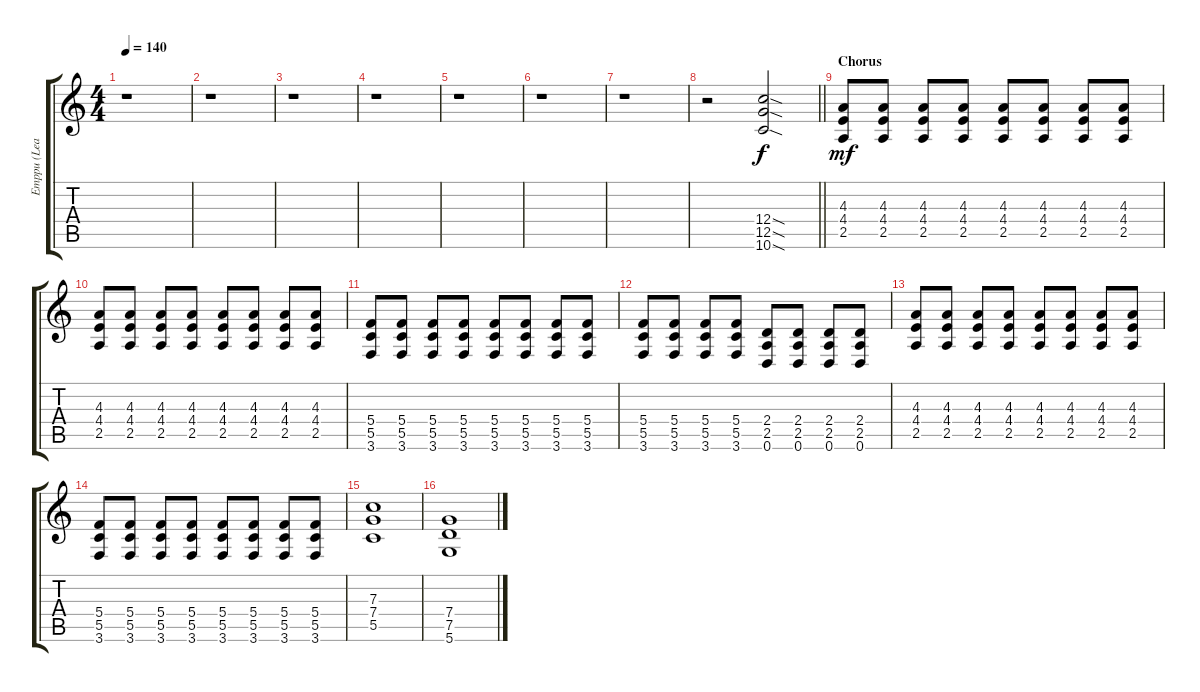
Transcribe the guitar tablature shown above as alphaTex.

\track ("Emppu (Lead)" "Emppu (Lea") {instrument distortionguitar}
\staff {score tabs}
\tuning (D4 A3 F3 C3 G2 D2) {hide}
\ts (4 4)
\tempo 140
\clef g2
\ks aminor
r.1{dy f} |
r.1 |
r.1 |
r.1 |
r.1 |
r.1 |
r.1 |
\barLineRight lightlight
r.2 (12.4{sod} 12.5{sod} 10.6{sod}).2 |
\section ("" "Chorus")
(4.3 4.4 2.5).8{dy mf} (4.3 4.4 2.5).8 (4.3 4.4 2.5).8 (4.3 4.4 2.5).8 (4.3 4.4 2.5).8 (4.3 4.4 2.5).8 (4.3 4.4 2.5).8 (4.3 4.4 2.5).8 |
(4.3 4.4 2.5).8 (4.3 4.4 2.5).8 (4.3 4.4 2.5).8 (4.3 4.4 2.5).8 (4.3 4.4 2.5).8 (4.3 4.4 2.5).8 (4.3 4.4 2.5).8 (4.3 4.4 2.5).8 |
(5.4 5.5 3.6).8 (5.4 5.5 3.6).8 (5.4 5.5 3.6).8 (5.4 5.5 3.6).8 (5.4 5.5 3.6).8 (5.4 5.5 3.6).8 (5.4 5.5 3.6).8 (5.4 5.5 3.6).8 |
(5.4 5.5 3.6).8 (5.4 5.5 3.6).8 (5.4 5.5 3.6).8 (5.4 5.5 3.6).8 (2.4 2.5 0.6).8 (2.4 2.5 0.6).8 (2.4 2.5 0.6).8 (2.4 2.5 0.6).8 |
(4.3 4.4 2.5).8 (4.3 4.4 2.5).8 (4.3 4.4 2.5).8 (4.3 4.4 2.5).8 (4.3 4.4 2.5).8 (4.3 4.4 2.5).8 (4.3 4.4 2.5).8 (4.3 4.4 2.5).8 |
(5.4 5.5 3.6).8 (5.4 5.5 3.6).8 (5.4 5.5 3.6).8 (5.4 5.5 3.6).8 (5.4 5.5 3.6).8 (5.4 5.5 3.6).8 (5.4 5.5 3.6).8 (5.4 5.5 3.6).8 |
(7.3 7.4 5.5).1 |
(7.4 7.5 5.6).1
